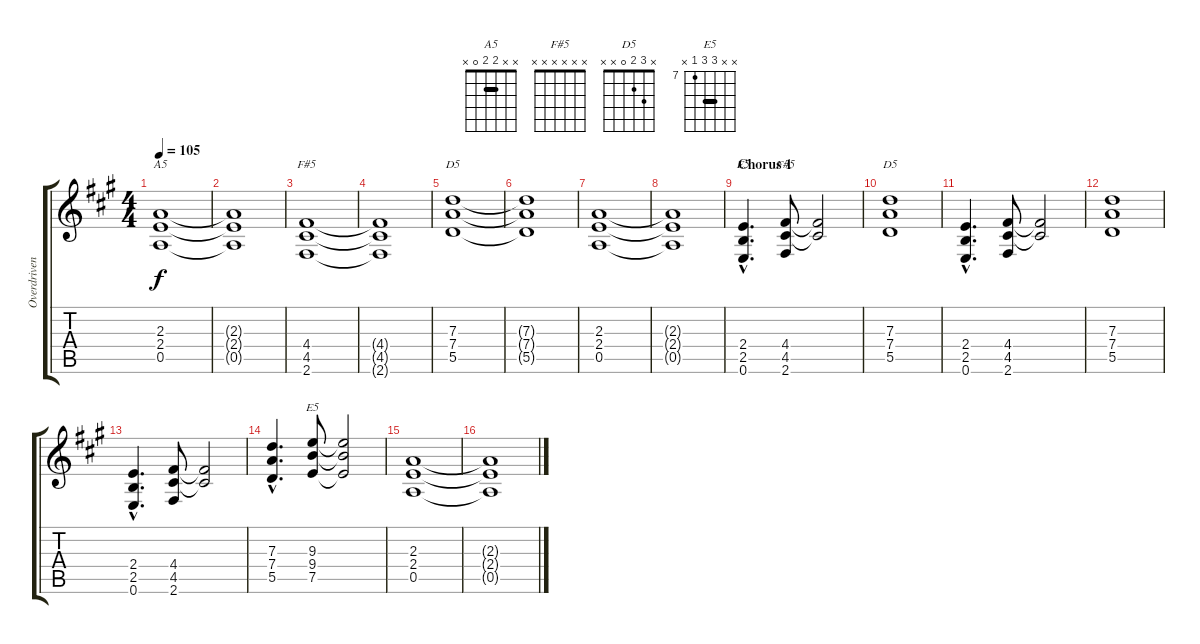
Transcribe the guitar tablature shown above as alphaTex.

\track ("Overdriven Guitar" "Overdriven") {instrument overdrivenguitar}
\staff {score tabs}
\tuning (E4 B3 G3 D3 A2 E2) {hide}
\chord ("A5" x x 2 2 0 x) {barre 2}
\chord ("F#5" x x x 4 4 2) {barre 4}
\chord ("D5" x x 7 7 5 x) {firstfret 5 barre 7}
\chord ("E5" x x x 2 2 0) {barre 2}
\chord ("F#5" x x x x x x)
\chord ("D5" x 3 2 0 x x)
\chord ("E5" x x 9 9 7 x) {firstfret 7 barre 9}
\ts (4 4)
\tempo 105
\clef g2
\ks a
(2.3 2.4 0.5).1{ch "A5" dy f} |
(2.3{t} 2.4{t} 0.5{t}).1 |
(4.4 4.5 2.6).1{ch "F#5"} |
(4.4{t} 4.5{t} 2.6{t}).1 |
(7.3 7.4 5.5).1{ch "D5"} |
(7.3{t} 7.4{t} 5.5{t}).1 |
(2.3 2.4 0.5).1 |
(2.3{t} 2.4{t} 0.5{t}).1 |
\section ("" "Chorus 1")
(2.4{hac} 2.5{hac} 0.6{hac}).4{d ch "E5"} (4.4 4.5 2.6).8{ch "F#5"} (4.4{t} 4.5{t}).2 |
(7.3 7.4 5.5).1{ch "D5"} |
(2.4{hac} 2.5{hac} 0.6{hac}).4{d} (4.4 4.5 2.6).8 (4.4{t} 4.5{t}).2 |
(7.3 7.4 5.5).1 |
(2.4{hac} 2.5{hac} 0.6{hac}).4{d} (4.4 4.5 2.6).8 (4.4{t} 4.5{t}).2 |
(7.3{hac} 7.4{hac} 5.5{hac}).4{d} (9.3 9.4 7.5).8{ch "E5"} (9.3{t} 9.4{t} 7.5{t}).2 |
(2.3 2.4 0.5).1 |
(2.3{t} 2.4{t} 0.5{t}).1
